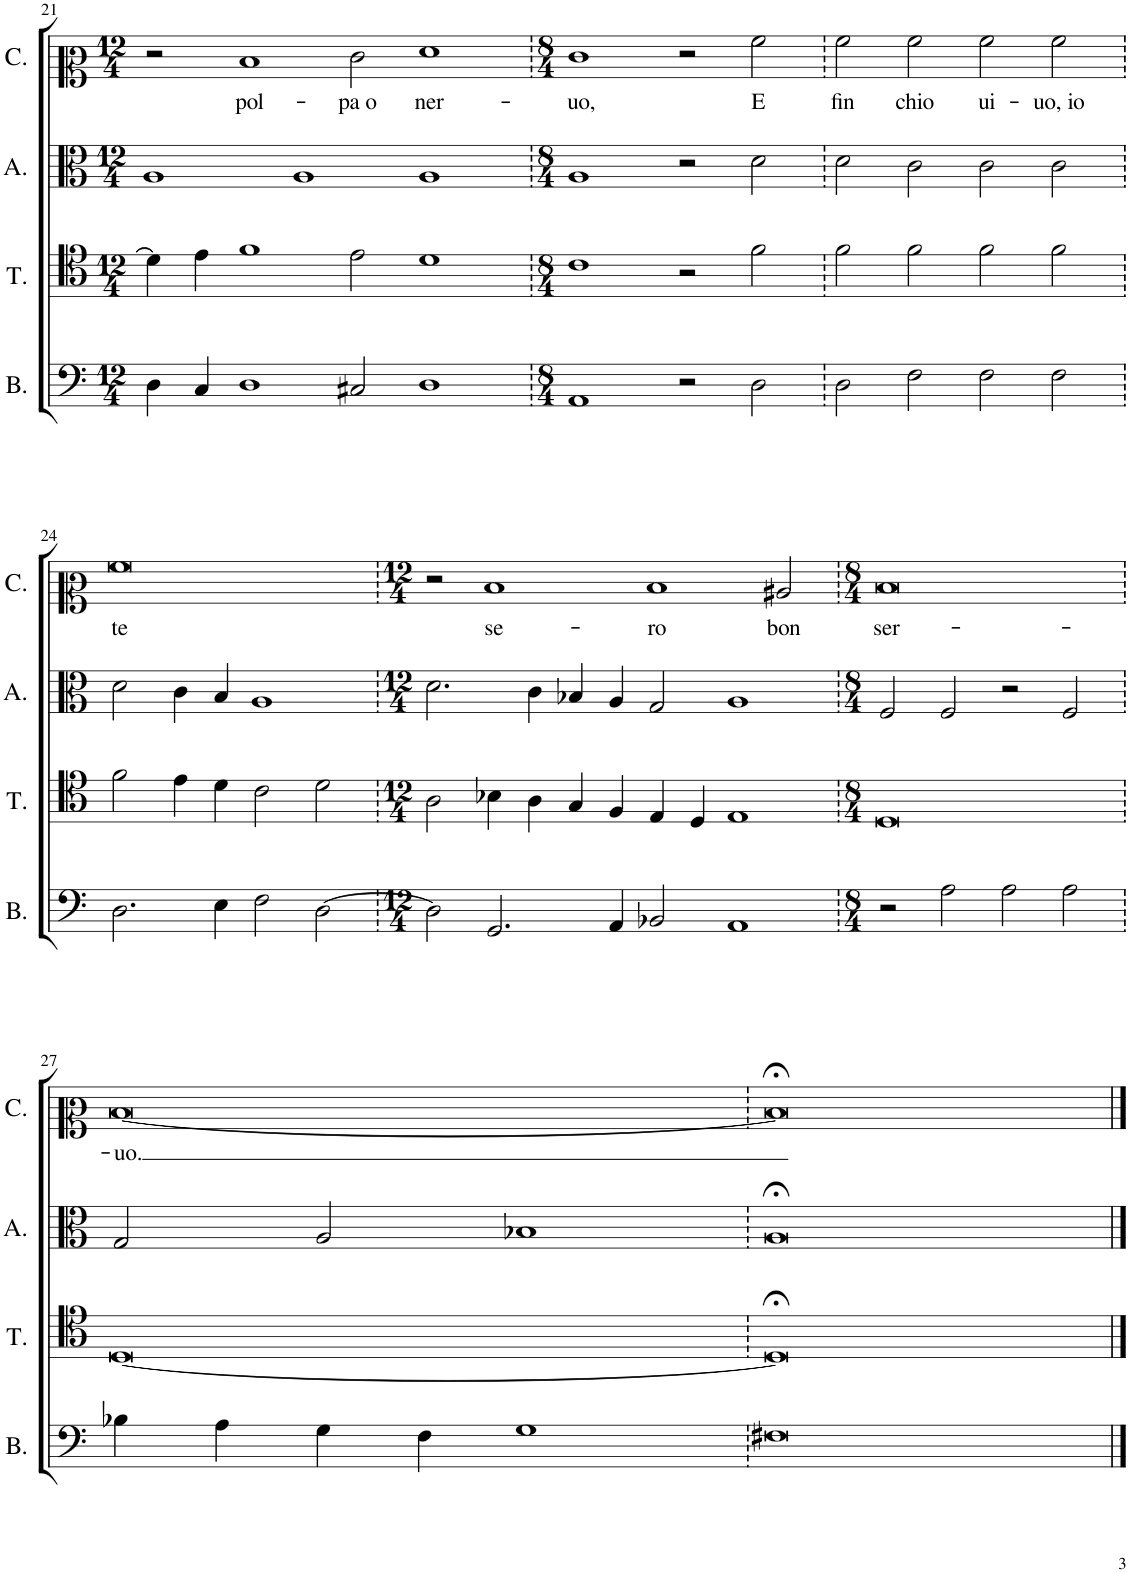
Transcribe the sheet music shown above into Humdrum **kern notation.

**kern	**kern	**kern	**kern	**text
*part4	*part3	*part2	*part1	*part1
*staff4	*staff3	*staff2	*staff1	*staff1
*I"Bassus	*I"Tenor	*I"Altus	*I"Cantus	*
*I'B.	*I'T.	*I'A.	*I'C.	*
!!LO:PB:g=z
*clefF4	*clefC4	*clefC3	*clefC2	*
*k[]	*k[]	*k[]	*k[]	*
*M12/4	*M12/4	*M12/4	*M12/4	*
=21	=21	=21	=21	=21
4D\	4d\]	1A	2r	.
4C/	4e\	.	.	.
!	!	!	!	!LO:LY:b
1D	1f	.	1d	pol-
.	.	1A	.	.
!	!	!	!	!LO:LY:b
2C#X/	2e\	.	2e\	-pa o
!	!	!	!	!LO:LY:b
1D	1d	1A	1f	ner-
=22	=22	=22	=22	=22
*M8/4	*M8/4	*M8/4	*M8/4	*
!	!	!	!	!LO:LY:b
1AA	1c	1A	1e	-uo,
2r	2r	2r	2r	.
!	!	!	!	!LO:LY:b
2D\	2f\	2d\	2a\	E
=23	=23	=23	=23	=23
!	!	!	!	!LO:LY:b
2D\	2f\	2d\	2a\	fin
!	!	!	!	!LO:LY:b
2F\	2f\	2c\	2a\	chio
!	!	!	!	!LO:LY:b
2F\	2f\	2c\	2a\	ui-
!	!	!	!	!LO:LY:b
2F\	2f\	2c\	2a\	-uo, io
!!LO:LB:g=z
=24	=24	=24	=24	=24
!	!	!	!	!LO:LY:b
2.D\	2f\	2d\	0a	te
.	4e\	4c\	.	.
4E\	4d\	4B/	.	.
2F\	2c\	1A	.	.
[2D\	2d\	.	.	.
=25	=25	=25	=25	=25
*M12/4	*M12/4	*M12/4	*M12/4	*
2D\]	2A\	2.d\	2r	.
!	!	!	!	!LO:LY:b
2.GG/	4B-X\	.	1d	se-
.	4A\	4c\	.	.
.	4G/	4B-X/	.	.
4AA/	4F/	4A/	.	.
!	!	!	!	!LO:LY:b
2BB-X/	4E/	2G/	1d	-ro
.	4D/	.	.	.
1AA	1E	1A	.	.
!	!	!	!	!LO:LY:b
.	.	.	2c#X/	bon
=26	=26	=26	=26	=26
*M8/4	*M8/4	*M8/4	*M8/4	*
!	!	!	!	!LO:LY:b
2r	0D	2F/	0d	ser-
2A\	.	2F/	.	.
2A\	.	2r	.	.
2A\	.	2F/	.	.
!!LO:LB:g=z
=27	=27	=27	=27	=27
!	!	!	!	!LO:LY:b
4B-X\	[0D	2G/	[0d	-uo.
4A\	.	.	.	.
4G\	.	2A/	.	.
4F\	.	.	.	.
1G	.	1B-X	.	.
=28	=28	=28	=28	=28
0F#X	0D;<]	0A;<	0d;<]	.
==	==	==	==	==
*-	*-	*-	*-	*-
